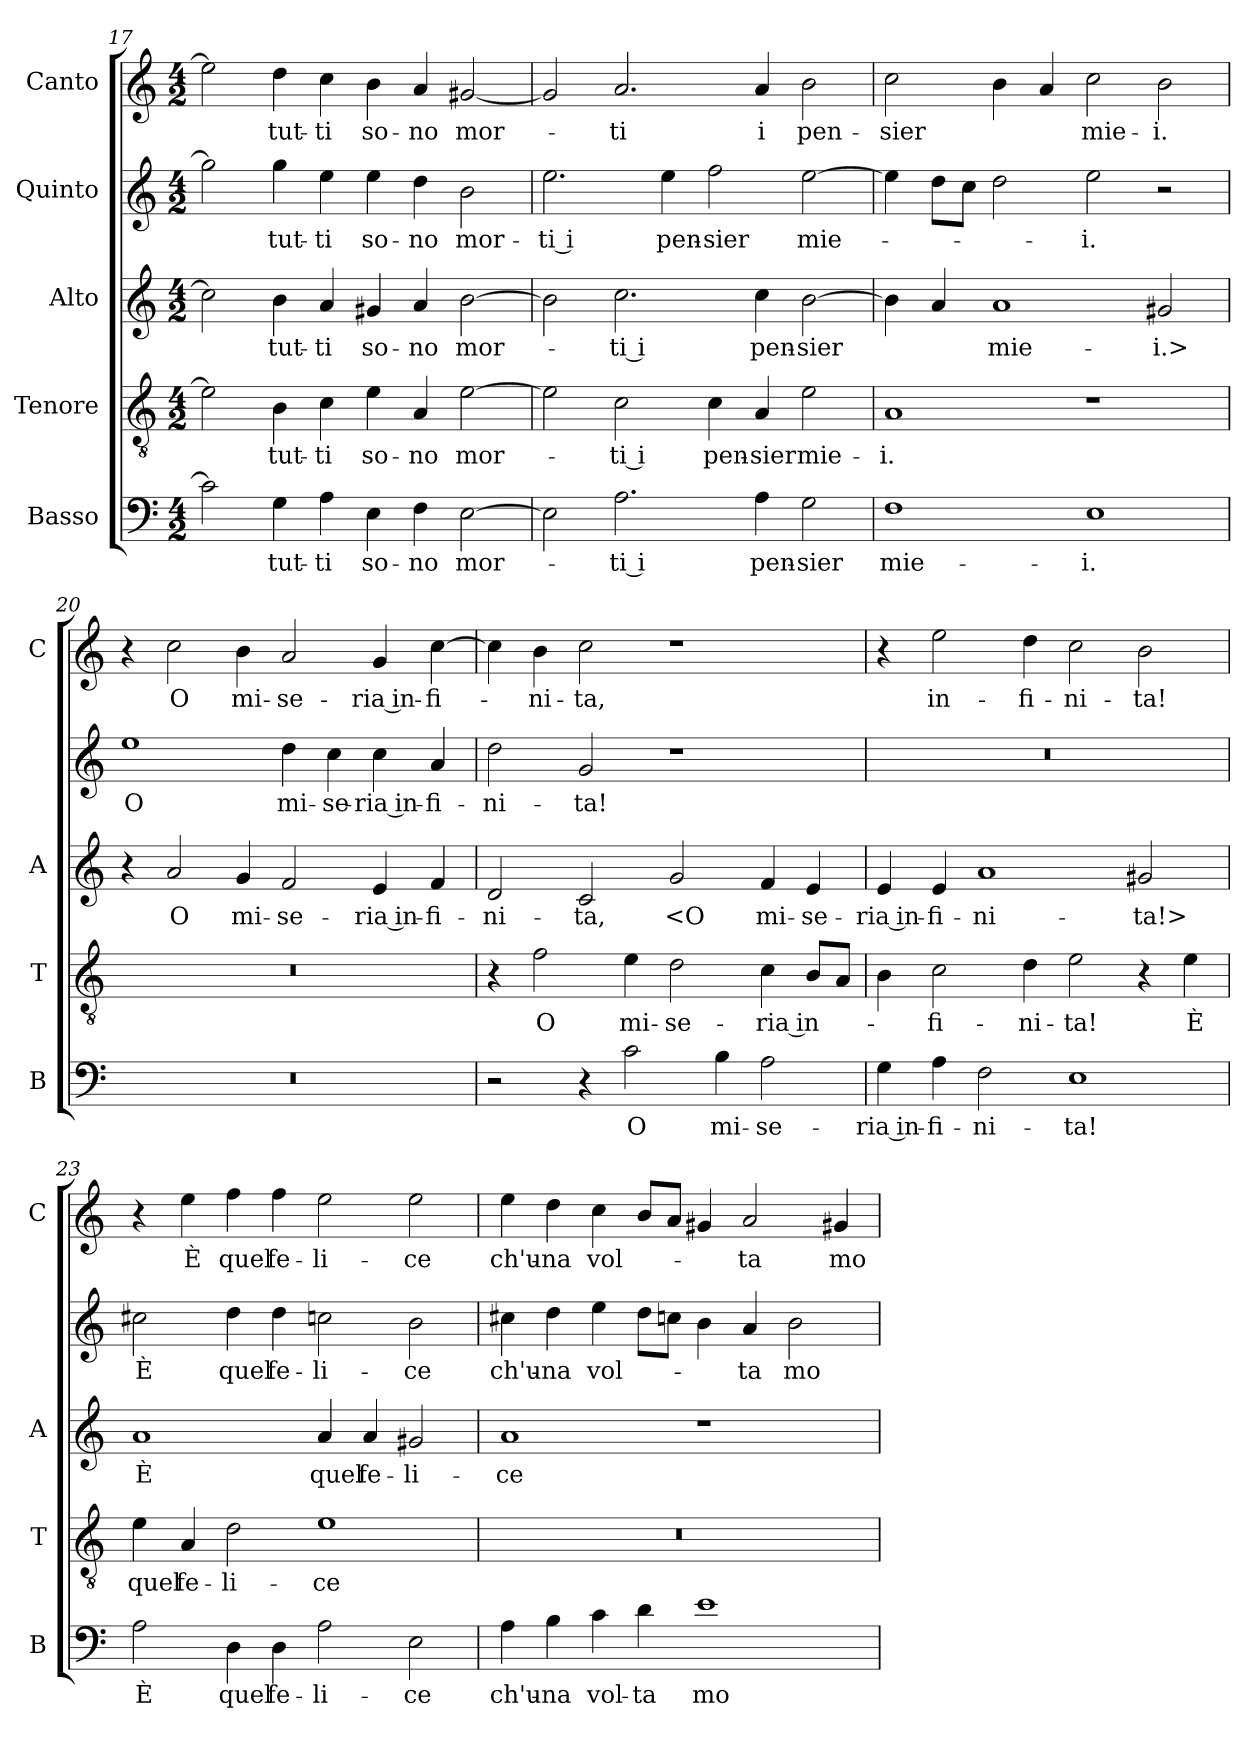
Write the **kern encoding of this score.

**kern	**text	**kern	**text	**kern	**text	**kern	**text	**kern	**text
*part5	*part5	*part4	*part4	*part3	*part3	*part2	*part2	*part1	*part1
*staff5	*staff5	*staff4	*staff4	*staff3	*staff3	*staff2	*staff2	*staff1	*staff1
*I"Basso	*	*I"Tenore	*	*I"Alto	*	*I"Quinto	*	*I"Canto	*
*I'B	*	*I'T	*	*I'A	*	*	*	*I'C	*
*clefF4	*	*clefGv2	*	*clefG2	*	*clefG2	*	*clefG2	*
*k[]	*	*k[]	*	*k[]	*	*k[]	*	*k[]	*
*M4/2	*	*M4/2	*	*M4/2	*	*M4/2	*	*M4/2	*
=17	=17	=17	=17	=17	=17	=17	=17	=17	=17
2c]	.	2e]	.	2cc]	.	2gg]	.	2ee]	.
4G	tut-	4B	tut-	4b	tut-	4gg	tut-	4dd	tut-
4A	-ti	4c	-ti	4a	-ti	4ee	-ti	4cc	-ti
4E	so-	4e	so-	4g#X	so-	4ee	so-	4b	so-
4F	-no	4A	-no	4a	-no	4dd	-no	4a	-no
[2E	mor-	[2e	mor-	[2b	mor-	2b	mor-	[2g#X	mor-
=18	=18	=18	=18	=18	=18	=18	=18	=18	=18
2E]	.	2e]	.	2b]	.	2.ee	-ti i	2g#]	.
2.A	-ti i	2c	-ti i	2.cc	-ti i	.	.	2.a	-ti
.	.	.	.	.	.	4ee	pen-	.	.
.	.	4c	pen-	.	.	2ff	-sier	.	.
4A	pen-	4A	-sier	4cc	pen-	.	.	4a	i
2G	-sier	2e	mie-	[2b	-sier	[2ee	mie-	2b	pen-
=19	=19	=19	=19	=19	=19	=19	=19	=19	=19
1F	mie-	1A	-i.	4b]	.	4ee]	.	2cc	-sier
.	.	.	.	4a	.	8ddL	.	.	.
.	.	.	.	.	.	8ccJ	.	.	.
.	.	.	.	1a	mie-	2dd	.	4b	.
.	.	.	.	.	.	.	.	4a	.
1E	-i.	1r	.	.	.	2ee	-i.	2cc	mie-
.	.	.	.	2g#X	-i.>	2r	.	2b	-i.
=20	=20	=20	=20	=20	=20	=20	=20	=20	=20
0r	.	0r	.	4r	.	1ee	O	4r	.
.	.	.	.	2a	O	.	.	2cc	O
.	.	.	.	4g	mi-	.	.	4b	mi-
.	.	.	.	2f	-se-	4dd	mi-	2a	-se-
.	.	.	.	.	.	4cc	-se-	.	.
.	.	.	.	4e	-ria in-	4cc	-ria in-	4g	-ria in-
.	.	.	.	4f	-fi-	4a	-fi-	[4cc	-fi-
=21	=21	=21	=21	=21	=21	=21	=21	=21	=21
2r	.	4r	.	2d	-ni-	2dd	-ni-	4cc]	.
.	.	2f	O	.	.	.	.	4b	-ni-
4r	.	.	.	2c	-ta,	2g	-ta!	2cc	-ta,
2c	O	4e	mi-	.	.	.	.	.	.
.	.	2d	-se-	2g	<O	1r	.	1r	.
4B	mi-	.	.	.	.	.	.	.	.
2A	-se-	4c	-ria in-	4f	mi-	.	.	.	.
.	.	8BL	.	4e	-se-	.	.	.	.
.	.	8AJ	.	.	.	.	.	.	.
=22	=22	=22	=22	=22	=22	=22	=22	=22	=22
4G	-ria in-	4B	.	4e	-ria in-	0r	.	4r	.
4A	-fi-	2c	-fi-	4e	-fi-	.	.	2ee	in-
2F	-ni-	.	.	1a	-ni-	.	.	.	.
.	.	4d	-ni-	.	.	.	.	4dd	-fi-
1E	-ta!	2e	-ta!	.	.	.	.	2cc	-ni-
.	.	4r	.	2g#X	-ta!>	.	.	2b	-ta!
.	.	4e	È	.	.	.	.	.	.
=23	=23	=23	=23	=23	=23	=23	=23	=23	=23
2A	È	4e	quel	1a	È	2cc#X	È	4r	.
.	.	4A	fe-	.	.	.	.	4ee	È
4D	quel	2d	-li-	.	.	4dd	quel	4ff	quel
4D	fe-	.	.	.	.	4dd	fe-	4ff	fe-
2A	-li-	1e	-ce	4a	quel	2ccn	-li-	2ee	-li-
.	.	.	.	4a	fe-	.	.	.	.
2E	-ce	.	.	2g#X	-li-	2b	-ce	2ee	-ce
=24	=24	=24	=24	=24	=24	=24	=24	=24	=24
4A	ch'u-	0r	.	1a	-ce	4cc#X	ch'u-	4ee	ch'u-
4B	-na	.	.	.	.	4dd	-na	4dd	-na
4c	vol-	.	.	.	.	4ee	vol-	4cc	vol-
4d	-ta	.	.	.	.	8ddL	.	8bL	.
.	.	.	.	.	.	8ccnJ	.	8aJ	.
1e	mo-	.	.	1r	.	4b	.	4g#X	.
.	.	.	.	.	.	4a	-ta	2a	-ta
.	.	.	.	.	.	2b	mo-	.	.
.	.	.	.	.	.	.	.	4g#X	mo-
=	=	=	=	=	=	=	=	=	=
*-	*-	*-	*-	*-	*-	*-	*-	*-	*-
